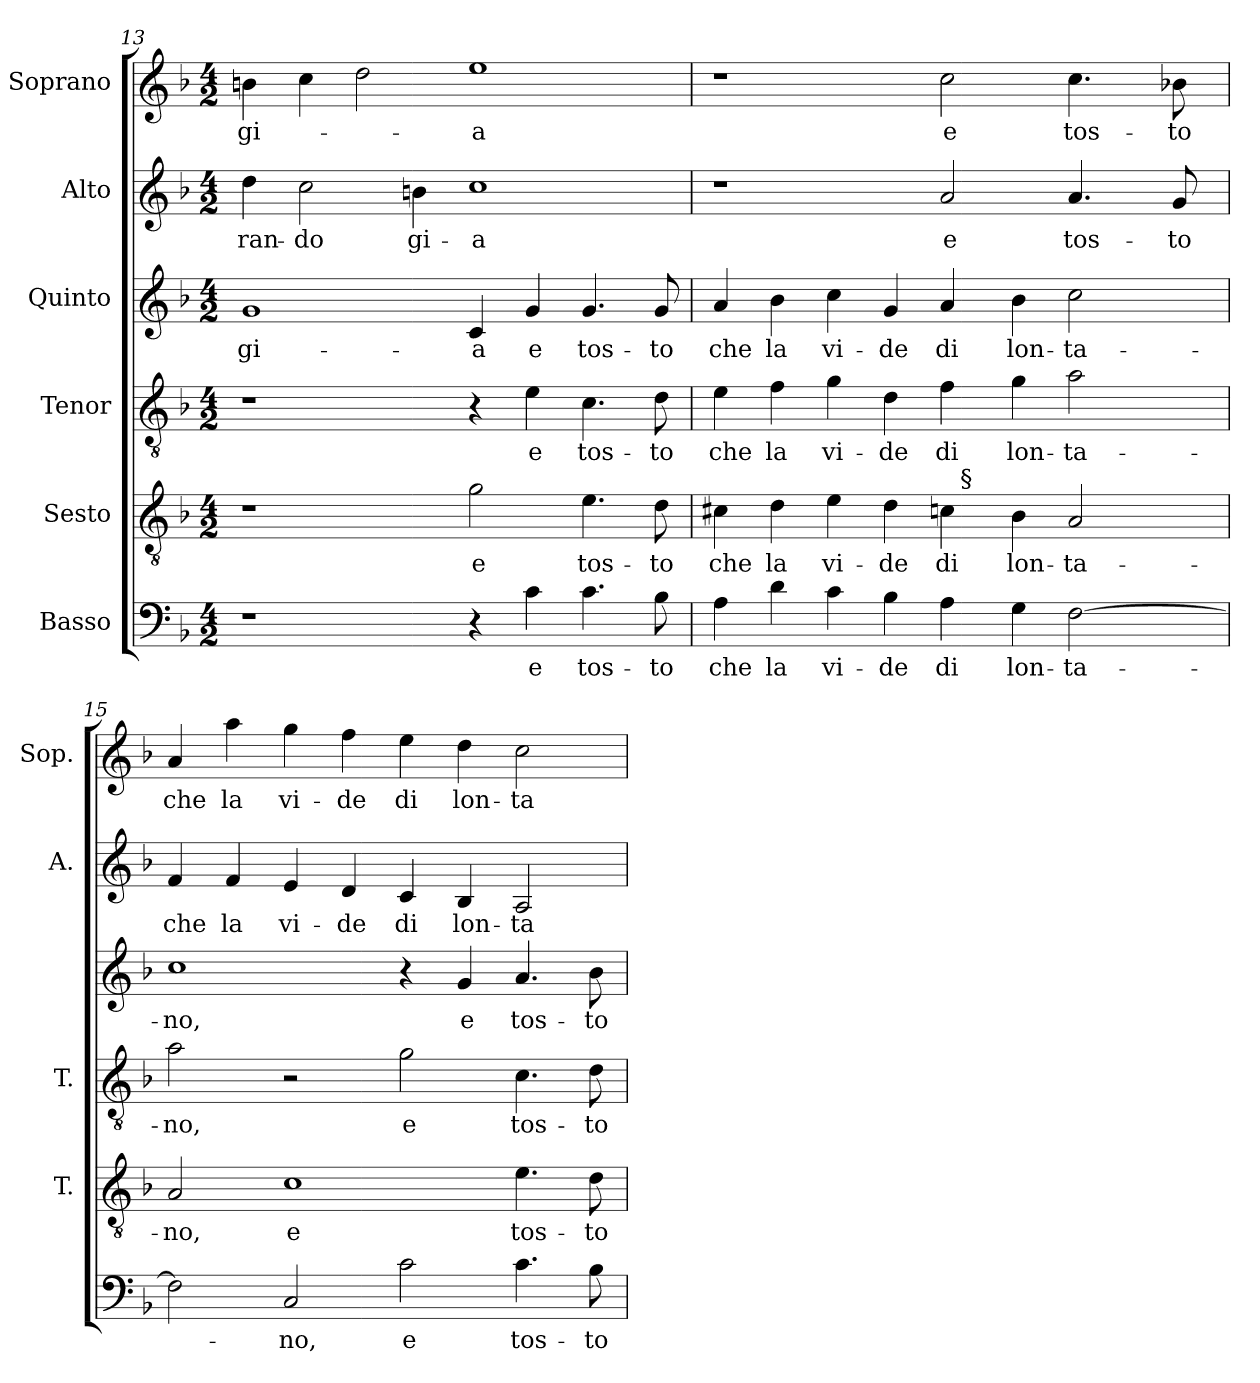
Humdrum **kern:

**kern	**text	**kern	**text	**kern	**text	**kern	**text	**kern	**text	**kern	**text
*part6	*part6	*part5	*part5	*part4	*part4	*part3	*part3	*part2	*part2	*part1	*part1
*staff6	*staff6	*staff5	*staff5	*staff4	*staff4	*staff3	*staff3	*staff2	*staff2	*staff1	*staff1
*I"Basso	*	*I"Sesto	*	*I"Tenor	*	*I"Quinto	*	*I"Alto	*	*I"Soprano	*
*	*	*I'T.	*	*I'T.	*	*	*	*I'A.	*	*I'Sop.	*
*clefF4	*	*clefGv2	*	*clefGv2	*	*clefG2	*	*clefG2	*	*clefG2	*
*	*	*ITrd7c12	*	*ITrd7c12	*	*	*	*	*	*	*
*k[b-]	*	*k[b-]	*	*k[b-]	*	*k[b-]	*	*k[b-]	*	*k[b-]	*
*F:	*	*F:	*	*F:	*	*F:	*	*F:	*	*F:	*
*M4/2	*	*M4/2	*	*M4/2	*	*M4/2	*	*M4/2	*	*M4/2	*
=13	=13	=13	=13	=13	=13	=13	=13	=13	=13	=13	=13
!	!	!	!	!	!	!	!LO:LY:b:color=#000000	!	!	!	!
!	!	!	!	!	!	!	!	!	!LO:LY:b:color=#000000	!	!
!	!	!	!	!	!	!	!	!	!	!	!LO:LY:b:color=#000000
1r	.	1r	.	1r	.	1gi	gi-	4ddi\	-ran-	4bni\	gi-
!	!	!	!	!	!	!	!	!	!LO:LY:b:color=#000000	!	!
.	.	.	.	.	.	.	.	2cci\	-do	4cci\	.
.	.	.	.	.	.	.	.	.	.	2ddi\	.
!	!	!	!	!	!	!	!	!	!LO:LY:b:color=#000000	!	!
.	.	.	.	.	.	.	.	4bni\	gi-	.	.
!	!	!	!LO:LY:b:color=#000000	!	!	!	!	!	!	!	!
!	!	!	!	!	!	!	!LO:LY:b:color=#000000	!	!	!	!
!	!	!	!	!	!	!	!	!	!LO:LY:b:color=#000000	!	!
!	!	!	!	!	!	!	!	!	!	!	!LO:LY:b:color=#000000
4r	.	2Gi\	e	4r	.	4ci/	-a	1cci	-a	1eei	-a
!	!LO:LY:b:color=#000000	!	!	!	!	!	!	!	!	!	!
!	!	!	!	!	!LO:LY:b:color=#000000	!	!	!	!	!	!
!	!	!	!	!	!	!	!LO:LY:b:color=#000000	!	!	!	!
4ci\	e	.	.	4Ei\	e	4gi/	e	.	.	.	.
!	!LO:LY:b:color=#000000	!	!	!	!	!	!	!	!	!	!
!	!	!	!LO:LY:b:color=#000000	!	!	!	!	!	!	!	!
!	!	!	!	!	!LO:LY:b:color=#000000	!	!	!	!	!	!
!	!	!	!	!	!	!	!LO:LY:b:color=#000000	!	!	!	!
4.ci\	tos-	4.Ei\	tos-	4.Ci\	tos-	4.gi/	tos-	.	.	.	.
!	!LO:LY:b:color=#000000	!	!	!	!	!	!	!	!	!	!
!	!	!	!LO:LY:b:color=#000000	!	!	!	!	!	!	!	!
!	!	!	!	!	!LO:LY:b:color=#000000	!	!	!	!	!	!
!	!	!	!	!	!	!	!LO:LY:b:color=#000000	!	!	!	!
8B-i\	-to	8Di\	-to	8Di\	-to	8gi/	-to	.	.	.	.
=14	=14	=14	=14	=14	=14	=14	=14	=14	=14	=14	=14
!	!LO:LY:b:color=#000000	!	!	!	!	!	!	!	!	!	!
!	!	!	!LO:LY:b:color=#000000	!	!	!	!	!	!	!	!
!	!	!	!	!	!LO:LY:b:color=#000000	!	!	!	!	!	!
!	!	!	!	!	!	!	!LO:LY:b:color=#000000	!	!	!	!
*	*	*^	*	*	*	*	*	*	*	*	*
4Ai\	che	4C#Xi\	1ryy	che	4Ei\	che	4ai/	che	1r	.	1r	.
!	!LO:LY:b:color=#000000	!	!	!	!	!	!	!	!	!	!	!
!	!	!	!	!LO:LY:b:color=#000000	!	!	!	!	!	!	!	!
!	!	!	!	!	!	!LO:LY:b:color=#000000	!	!	!	!	!	!
!	!	!	!	!	!	!	!	!LO:LY:b:color=#000000	!	!	!	!
4di\	la	4Di\	.	la	4Fi\	la	4b-i\	la	.	.	.	.
!	!LO:LY:b:color=#000000	!	!	!	!	!	!	!	!	!	!	!
!	!	!	!	!LO:LY:b:color=#000000	!	!	!	!	!	!	!	!
!	!	!	!	!	!	!LO:LY:b:color=#000000	!	!	!	!	!	!
!	!	!	!	!	!	!	!	!LO:LY:b:color=#000000	!	!	!	!
4ci\	vi-	4Ei\	.	vi-	4Gi\	vi-	4cci\	vi-	.	.	.	.
!	!LO:LY:b:color=#000000	!	!	!	!	!	!	!	!	!	!	!
!	!	!	!	!LO:LY:b:color=#000000	!	!	!	!	!	!	!	!
!	!	!	!	!	!	!LO:LY:b:color=#000000	!	!	!	!	!	!
!	!	!	!	!	!	!	!	!LO:LY:b:color=#000000	!	!	!	!
4B-i\	-de	4Di\	.	-de	4Di\	-de	4gi/	-de	.	.	.	.
!	!LO:LY:b:color=#000000	!	!	!	!	!	!	!	!	!	!	!
!	!	!	!	!LO:LY:b:color=#000000	!	!	!	!	!	!	!	!
!	!	!	!	!	!	!LO:LY:b:color=#000000	!	!	!	!	!	!
!	!	!	!	!	!	!	!	!LO:LY:b:color=#000000	!	!	!	!
!	!	!	!	!	!	!	!	!	!	!LO:LY:b:color=#000000	!	!
!	!	!	!	!	!	!	!	!	!	!	!	!LO:LY:b:color=#000000
4Ai\	di	4Ci\	32ryy	di	4Fi\	di	4ai/	di	2ai/	e	2cci\	e
.	.	.	256ryy	.	.	.	.	.	.	.	.	.
!	!	!	!LO:TX:a:t=§	!	!	!	!	!	!	!	!	!
.	.	.	2ryy	.	.	.	.	.	.	.	.	.
!	!LO:LY:b:color=#000000	!	!	!	!	!	!	!	!	!	!	!
!	!	!	!	!LO:LY:b:color=#000000	!	!	!	!	!	!	!	!
!	!	!	!	!	!	!LO:LY:b:color=#000000	!	!	!	!	!	!
!	!	!	!	!	!	!	!	!LO:LY:b:color=#000000	!	!	!	!
4Gi\	lon-	4BB-i\	.	lon-	4Gi\	lon-	4b-i\	lon-	.	.	.	.
!	!LO:LY:b:color=#000000	!	!	!	!	!	!	!	!	!	!	!
!	!	!	!	!LO:LY:b:color=#000000	!	!	!	!	!	!	!	!
!	!	!	!	!	!	!LO:LY:b:color=#000000	!	!	!	!	!	!
!	!	!	!	!	!	!	!	!LO:LY:b:color=#000000	!	!	!	!
!	!	!	!	!	!	!	!	!	!	!LO:LY:b:color=#000000	!	!
!	!	!	!	!	!	!	!	!	!	!	!	!LO:LY:b:color=#000000
[2Fi\	-ta-	2AAi/	.	-ta-	2Ai\	-ta-	2cci\	-ta-	4.ai/	tos-	4.cci\	tos-
.	.	.	4ryy	.	.	.	.	.	.	.	.	.
.	.	.	8ryy	.	.	.	.	.	.	.	.	.
!	!	!	!	!	!	!	!	!	!	!LO:LY:b:color=#000000	!	!
!	!	!	!	!	!	!	!	!	!	!	!	!LO:LY:b:color=#000000
.	.	.	.	.	.	.	.	.	8gi/	-to	8b-Xi\	-to
.	.	.	16ryy	.	.	.	.	.	.	.	.	.
.	.	.	64..ryy	.	.	.	.	.	.	.	.	.
*	*	*v	*v	*	*	*	*	*	*	*	*	*
!!LO:LB:g=z
=15	=15	=15	=15	=15	=15	=15	=15	=15	=15	=15	=15
*	*	*^	*	*	*	*	*	*	*	*	*
!	!	!	!	!LO:LY:b:color=#000000	!	!	!	!	!	!	!	!
*	*	*v	*v	*	*	*	*	*	*	*	*	*
*	*	*^	*	*	*	*	*	*	*	*	*
!	!	!	!	!	!	!LO:LY:b:color=#000000	!	!	!	!	!	!
*	*	*v	*v	*	*	*	*	*	*	*	*	*
*	*	*^	*	*	*	*	*	*	*	*	*
!	!	!	!	!	!	!	!	!LO:LY:b:color=#000000	!	!	!	!
*	*	*v	*v	*	*	*	*	*	*	*	*	*
*	*	*^	*	*	*	*	*	*	*	*	*
!	!	!	!	!	!	!	!	!	!	!LO:LY:b:color=#000000	!	!
*	*	*v	*v	*	*	*	*	*	*	*	*	*
*	*	*^	*	*	*	*	*	*	*	*	*
!	!	!	!	!	!	!	!	!	!	!	!	!LO:LY:b:color=#000000
*	*	*v	*v	*	*	*	*	*	*	*	*	*
2Fi\]	.	2AAi/	-no,	2Ai\	-no,	1cci	-no,	4fi/	che	4ai/	che
!	!	!	!	!	!	!	!	!	!LO:LY:b:color=#000000	!	!
!	!	!	!	!	!	!	!	!	!	!	!LO:LY:b:color=#000000
.	.	.	.	.	.	.	.	4fi/	la	4aai\	la
!	!LO:LY:b:color=#000000	!	!	!	!	!	!	!	!	!	!
!	!	!	!LO:LY:b:color=#000000	!	!	!	!	!	!	!	!
!	!	!	!	!	!	!	!	!	!LO:LY:b:color=#000000	!	!
!	!	!	!	!	!	!	!	!	!	!	!LO:LY:b:color=#000000
2Ci/	-no,	1Ci	e	2r	.	.	.	4ei/	vi-	4ggi\	vi-
!	!	!	!	!	!	!	!	!	!LO:LY:b:color=#000000	!	!
!	!	!	!	!	!	!	!	!	!	!	!LO:LY:b:color=#000000
.	.	.	.	.	.	.	.	4di/	-de	4ffi\	-de
!	!LO:LY:b:color=#000000	!	!	!	!	!	!	!	!	!	!
!	!	!	!	!	!LO:LY:b:color=#000000	!	!	!	!	!	!
!	!	!	!	!	!	!	!	!	!LO:LY:b:color=#000000	!	!
!	!	!	!	!	!	!	!	!	!	!	!LO:LY:b:color=#000000
2ci\	e	.	.	2Gi\	e	4r	.	4ci/	di	4eei\	di
!	!	!	!	!	!	!	!LO:LY:b:color=#000000	!	!	!	!
!	!	!	!	!	!	!	!	!	!LO:LY:b:color=#000000	!	!
!	!	!	!	!	!	!	!	!	!	!	!LO:LY:b:color=#000000
.	.	.	.	.	.	4gi/	e	4B-i/	lon-	4ddi\	lon-
!	!LO:LY:b:color=#000000	!	!	!	!	!	!	!	!	!	!
!	!	!	!LO:LY:b:color=#000000	!	!	!	!	!	!	!	!
!	!	!	!	!	!LO:LY:b:color=#000000	!	!	!	!	!	!
!	!	!	!	!	!	!	!LO:LY:b:color=#000000	!	!	!	!
!	!	!	!	!	!	!	!	!	!LO:LY:b:color=#000000	!	!
!	!	!	!	!	!	!	!	!	!	!	!LO:LY:b:color=#000000
4.ci\	tos-	4.Ei\	tos-	4.Ci\	tos-	4.ai/	tos-	2Ai/	-ta-	2cci\	-ta-
!	!LO:LY:b:color=#000000	!	!	!	!	!	!	!	!	!	!
!	!	!	!LO:LY:b:color=#000000	!	!	!	!	!	!	!	!
!	!	!	!	!	!LO:LY:b:color=#000000	!	!	!	!	!	!
!	!	!	!	!	!	!	!LO:LY:b:color=#000000	!	!	!	!
8B-i\	-to	8Di\	-to	8Di\	-to	8b-i\	-to	.	.	.	.
=	=	=	=	=	=	=	=	=	=	=	=
*-	*-	*-	*-	*-	*-	*-	*-	*-	*-	*-	*-
